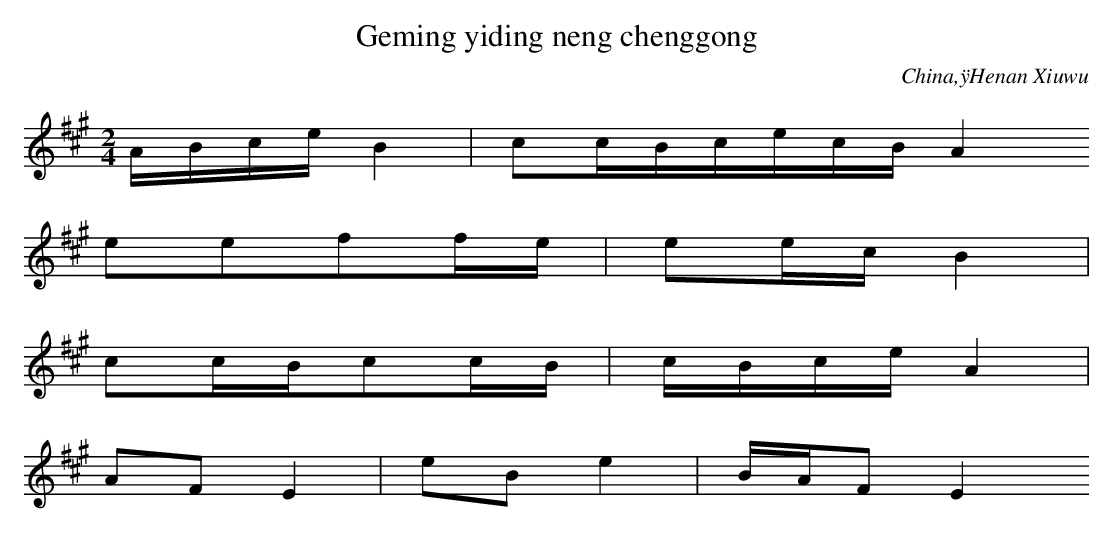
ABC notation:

X:1
T: Geming yiding neng chenggong
O: China,ÿHenan Xiuwu
M: 2/4
L: 1/16
K: A
ABceB4 | c2cBcecBA4
e2e2f2fe | e2ecB4 |
c2cBc2cB | cBceA4 |
A2F2E4 | e2B2e4 | BAF2E4
